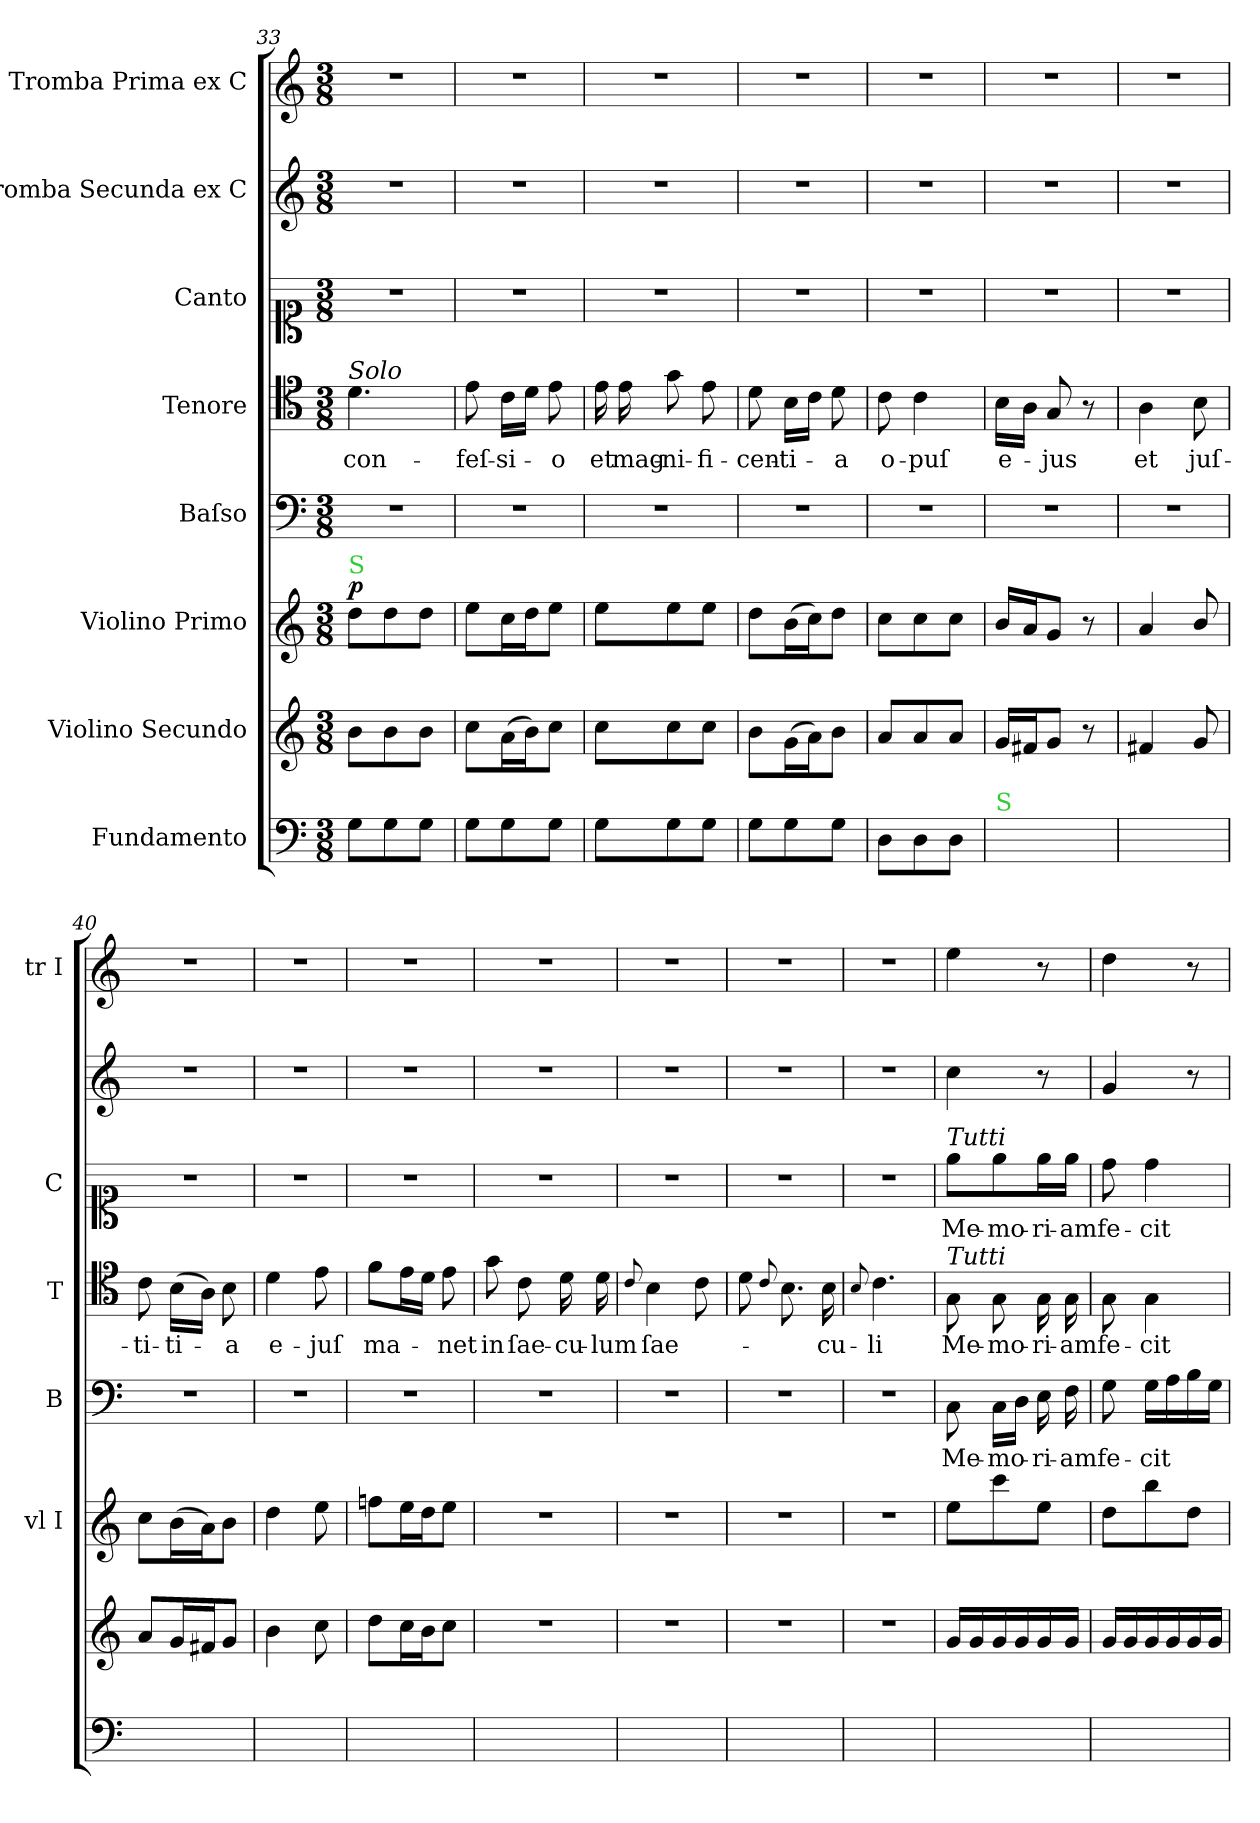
**kern	**kern	**kern	**dynam	**kern	**text	**kern	**text	**kern	**text	**kern	**kern
*part8	*part7	*part6	*part6	*part5	*part5	*part4	*part4	*part3	*part3	*part2	*part1
*staff8	*staff7	*staff6	*staff6	*staff5	*staff5	*staff4	*staff4	*staff3	*staff3	*staff2	*staff1
*I"Fundamento	*I"Violino Secundo	*I"Violino Primo	*	*I"Baſso	*	*I"Tenore	*	*I"Canto	*	*I"Tromba Secunda ex C	*I"Tromba Prima ex C
*	*	*I'vl I	*	*I'B	*	*I'T	*	*I'C	*	*	*I'tr I
*clefF4	*clefG2	*clefG2	*	*clefF4	*	*clefC4	*	*clefC1	*	*clefG2	*clefG2
*k[]	*k[]	*k[]	*	*k[]	*	*k[]	*	*k[]	*	*k[]	*k[]
*M3/8	*M3/8	*M3/8	*	*M3/8	*	*M3/8	*	*M3/8	*	*M3/8	*M3/8
=33	=33	=33	=33	=33	=33	=33	=33	=33	=33	=33	=33
!	!	!	!	!	!	!LO:TX:a:i:t=Solo	!	!	!	!	!
!	!	!LO:TX:a:color=limegreen:t=S	!	!	!	!	!	!	!	!	!
!	!	!	!LO:DY:a	!	!	!	!	!LO:N:vis=00	!	!	!
8G\L	8b\L	8dd\L	p	4.r	.	4.d\	con-	4.r	.	4.r	4.r
8G\	8b\	8dd\	.	.	.	.	.	.	.	.	.
8G\J	8b\J	8dd\J	.	.	.	.	.	.	.	.	.
=34	=34	=34	=34	=34	=34	=34	=34	=34	=34	=34	=34
8G\L	8cc\L	8ee\L	.	4.r	.	8e\	-feſ-	4.r	.	4.r	4.r
8G\	(16a\L	16cc\L	.	.	.	16c\LL	-si-	.	.	.	.
.	16b\J)	16dd\J	.	.	.	16d\JJ	.	.	.	.	.
8G\J	8cc\J	8ee\J	.	.	.	8e\	-o	.	.	.	.
=35	=35	=35	=35	=35	=35	=35	=35	=35	=35	=35	=35
8G\L	8cc\L	8ee\L	.	4.r	.	16e\	et	4.r	.	4.r	4.r
.	.	.	.	.	.	16e\	mag-	.	.	.	.
8G\	8cc\	8ee\	.	.	.	8g\	-ni-	.	.	.	.
8G\J	8cc\J	8ee\J	.	.	.	8e\	-fi-	.	.	.	.
=36	=36	=36	=36	=36	=36	=36	=36	=36	=36	=36	=36
8G\L	8b\L	8dd\L	.	4.r	.	8d\	-cen-	4.r	.	4.r	4.r
8G\	(16g\L	(16b\L	.	.	.	16B\LL	-ti-	.	.	.	.
.	16a\J)	16cc\J)	.	.	.	16c\JJ	.	.	.	.	.
8G\J	8b\J	8dd\J	.	.	.	8d\	-a	.	.	.	.
=37	=37	=37	=37	=37	=37	=37	=37	=37	=37	=37	=37
8D\L	8a/L	8cc\L	.	4.r	.	8c\	o-	4.r	.	4.r	4.r
8D\	8a/	8cc\	.	.	.	4c\	-puſ	.	.	.	.
8D\J	8a/J	8cc\J	.	.	.	.	.	.	.	.	.
=38	=38	=38	=38	=38	=38	=38	=38	=38	=38	=38	=38
!LO:TX:a:color=limegreen:t=S	!	!	!	!	!	!	!	!	!	!	!
4.ryy	16g/LL	16b/LL	.	4.r	.	16B\LL	e-	4.r	.	4.r	4.r
.	16f#X/J	16a/J	.	.	.	16A\JJ	.	.	.	.	.
.	8g/J	8g/J	.	.	.	8G/	-jus	.	.	.	.
.	8r	8r	.	.	.	8r	.	.	.	.	.
=39	=39	=39	=39	=39	=39	=39	=39	=39	=39	=39	=39
4.ryy	4f#X/	4a/	.	4.r	.	4A\	et	4.r	.	4.r	4.r
.	8g/	8b/	.	.	.	8B\	juſ-	.	.	.	.
=40	=40	=40	=40	=40	=40	=40	=40	=40	=40	=40	=40
4.ryy	8a/L	8cc\L	.	4.r	.	8c\	-ti-	4.r	.	4.r	4.r
.	16g/L	(16b\L	.	.	.	(16B\LL	-ti-	.	.	.	.
.	16f#X/J	16a\J)	.	.	.	16A\JJ)	.	.	.	.	.
.	8g/J	8b\J	.	.	.	8B\	-a	.	.	.	.
=41	=41	=41	=41	=41	=41	=41	=41	=41	=41	=41	=41
4.ryy	4b\	4dd\	.	4.r	.	4d\	e-	4.r	.	4.r	4.r
.	8cc\	8ee\	.	.	.	8e\	-juſ	.	.	.	.
=42	=42	=42	=42	=42	=42	=42	=42	=42	=42	=42	=42
4.ryy	8dd\L	8ffn\L	.	4.r	.	8f\L	ma-	4.r	.	4.r	4.r
.	16cc\L	16ee\L	.	.	.	16e\L	.	.	.	.	.
.	16b\J	16dd\J	.	.	.	16d\JJ	.	.	.	.	.
.	8cc\J	8ee\J	.	.	.	8e\	-net	.	.	.	.
=43	=43	=43	=43	=43	=43	=43	=43	=43	=43	=43	=43
4.ryy	4.r	4.r	.	4.r	.	8g\	in	4.r	.	4.r	4.r
.	.	.	.	.	.	8c\	ſae-	.	.	.	.
.	.	.	.	.	.	16d\	-cu-	.	.	.	.
.	.	.	.	.	.	16d\	-lum	.	.	.	.
=44	=44	=44	=44	=44	=44	=44	=44	=44	=44	=44	=44
.	.	.	.	.	.	8qqc/	.	.	.	.	.
4.ryy	4.r	4.r	.	4.r	.	4B\	ſae-	4.r	.	4.r	4.r
.	.	.	.	.	.	8c\	.	.	.	.	.
=45	=45	=45	=45	=45	=45	=45	=45	=45	=45	=45	=45
4.ryy	4.r	4.r	.	4.r	.	8d\	.	4.r	.	4.r	4.r
.	.	.	.	.	.	8qqc/	.	.	.	.	.
.	.	.	.	.	.	8.B\	.	.	.	.	.
.	.	.	.	.	.	16B\	-cu-	.	.	.	.
=46	=46	=46	=46	=46	=46	=46	=46	=46	=46	=46	=46
.	.	.	.	.	.	8qqB/	.	.	.	.	.
4.ryy	4.r	4.r	.	4.r	.	4.c\	-li	4.r	.	4.r	4.r
=47	=47	=47	=47	=47	=47	=47	=47	=47	=47	=47	=47
!	!	!	!	!	!	!	!	!LO:TX:a:i:t=Tutti	!	!	!
!	!	!	!	!	!	!LO:TX:a:i:t=Tutti	!	!	!	!	!
4.ryy	16g/LL	8ee\L	.	8C\	Me-	8G\	Me-	8ee\L	Me-	4cc\	4ee\
.	16g/	.	.	.	.	.	.	.	.	.	.
.	16g/	8ccc\	.	16C\LL	-mo-	8G\	-mo-	8ee\	-mo-	.	.
.	16g/	.	.	16D\JJ	.	.	.	.	.	.	.
.	16g/	8ee\J	.	16E\	-ri-	16G\	-ri-	16ee\L	-ri-	8r	8r
.	16g/JJ	.	.	16F\	-am	16G\	-am	16ee\JJ	-am	.	.
=48	=48	=48	=48	=48	=48	=48	=48	=48	=48	=48	=48
4.ryy	16g/LL	8dd\L	.	8G\	fe-	8G\	fe-	8dd\	fe-	4g/	4dd\
.	16g/	.	.	.	.	.	.	.	.	.	.
.	16g/	8bb\	.	16G\LL	-cit	4G\	-cit	4dd\	-cit	.	.
.	16g/	.	.	16A\	.	.	.	.	.	.	.
.	16g/	8dd\J	.	16B\	.	.	.	.	.	8r	8r
.	16g/JJ	.	.	16G\JJ	.	.	.	.	.	.	.
=	=	=	=	=	=	=	=	=	=	=	=
*-	*-	*-	*-	*-	*-	*-	*-	*-	*-	*-	*-
